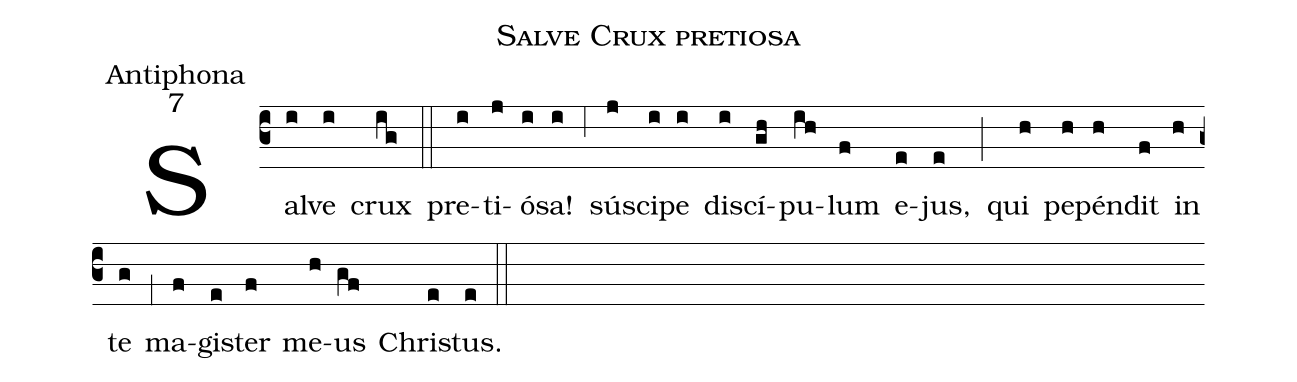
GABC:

name:Salve Crux pretiosa;
office-part:Antiphona;
mode:7;
%%
(c3) Sal(i)ve(i) crux(ig) (::) pre(i)ti(j)ó(i)sa!(i) (;6) sú(j)sci(i)pe(i) di(i)scí(gh)pu(ih)lum(f) e(e)jus,(e) (;) qui(h) pe(h)pén(h)dit(f) in(h) te(g) (;1) ma(f)gi(e)ster(f) me(h)us(gf) Chri(e)stus.(e) (::)
